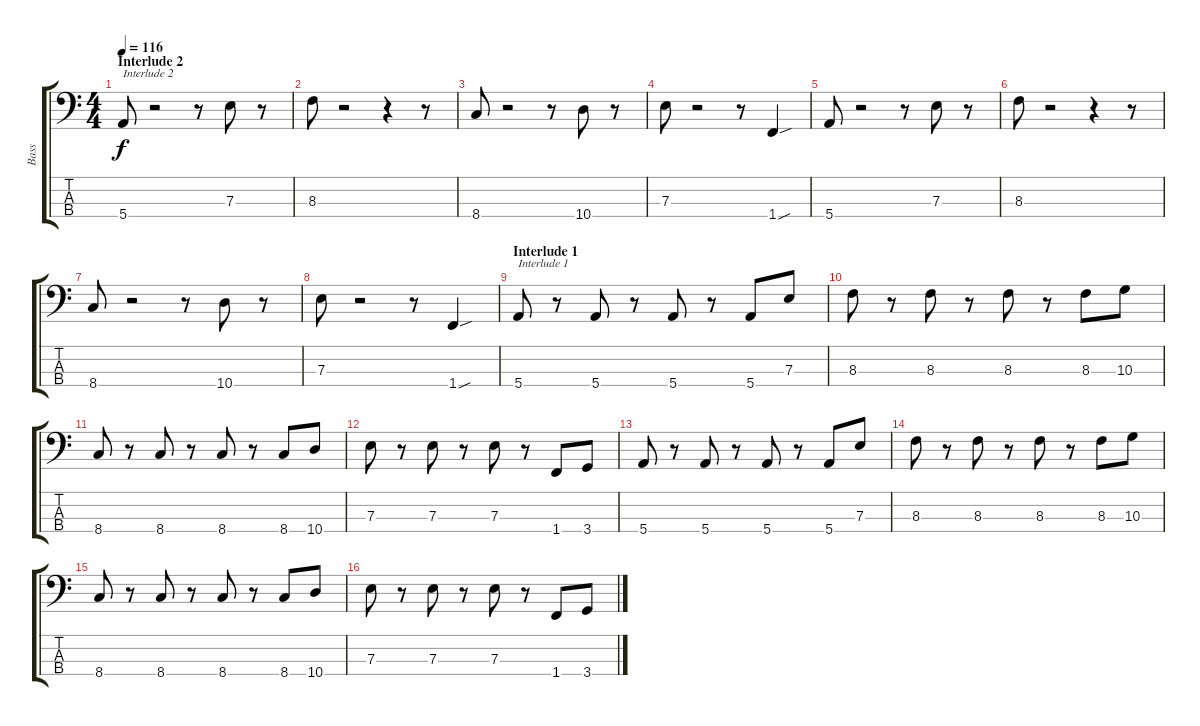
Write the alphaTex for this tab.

\track ("Bass" "Bass") {instrument electricbassfinger}
\staff {score tabs}
\tuning (G2 D2 A1 E1) {hide}
\ts (4 4)
\section ("" "Interlude 2")
\tempo 116
\clef f4
\ks c
5.4.8{txt "Interlude 2" dy f} r.2 r.8 7.3.8 r.8 |
8.3.8 r.2 r.4 r.8 |
8.4.8 r.2 r.8 10.4.8 r.8 |
7.3.8 r.2 r.8 1.4{sou}.4 |
5.4.8 r.2 r.8 7.3.8 r.8 |
8.3.8 r.2 r.4 r.8 |
8.4.8 r.2 r.8 10.4.8 r.8 |
7.3.8 r.2 r.8 1.4{sou}.4 |
\section ("" "Interlude 1")
5.4.8{txt "Interlude 1"} r.8 5.4.8 r.8 5.4.8 r.8 5.4.8 7.3.8 |
8.3.8 r.8 8.3.8 r.8 8.3.8 r.8 8.3.8 10.3.8 |
8.4.8 r.8 8.4.8 r.8 8.4.8 r.8 8.4.8 10.4.8 |
7.3.8 r.8 7.3.8 r.8 7.3.8 r.8 1.4.8 3.4.8 |
5.4.8 r.8 5.4.8 r.8 5.4.8 r.8 5.4.8 7.3.8 |
8.3.8 r.8 8.3.8 r.8 8.3.8 r.8 8.3.8 10.3.8 |
8.4.8 r.8 8.4.8 r.8 8.4.8 r.8 8.4.8 10.4.8 |
7.3.8 r.8 7.3.8 r.8 7.3.8 r.8 1.4.8 3.4.8
